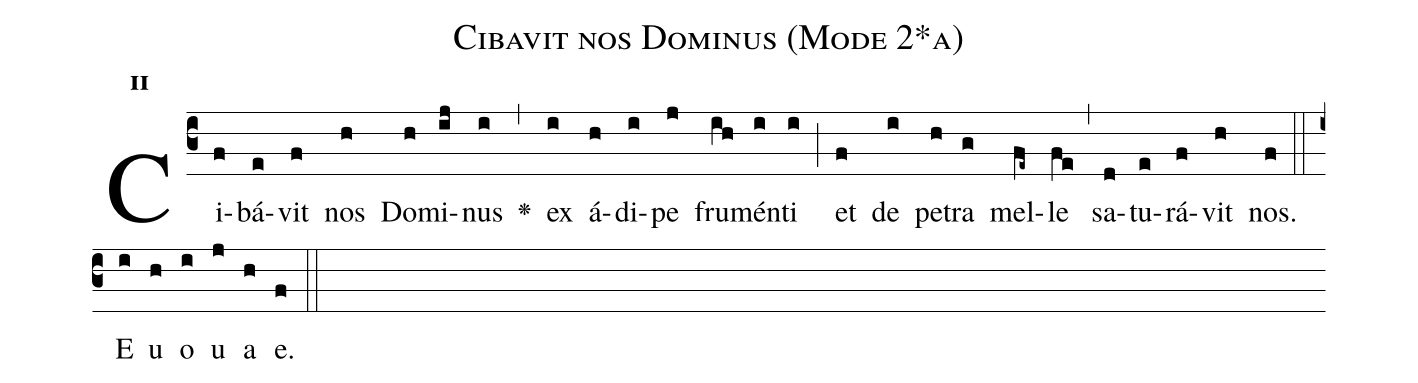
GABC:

name:Cibavit nos Dominus (Mode 2*a);
office-part:Antiphona;
mode:2;
%%
initial-style: 1;
name: Cibavit nos Dominus
book: Antiphonae & Responsoria/Tomus II, p. 124;
occasion: Hebdomada Sancta Feria V;
office-part: Laudes Ant 3;
user-notes: ;
commentary: ;
annotation: 2*a;
centering-scheme: english;
fontsize: 12;
font: OFLSortsMillGoudy;
height: 11;
width: 4.5;
%%
(c3)Ci(f)bá(e)vit(f) nos(h) Do(h)mi(ij)nus(i) <v>\greheightstar</v>(,) ex(i) á(h)di(i)pe(j) fru(ih)mén(i)ti(i) (;) et(f) de(i) pe(h)tra(g) mel(fe~)le(fe) (,) sa(d)tu(e)rá(f)vit(h) nos.(f) (::)
E(i) u(h) o(i) u(j) a(h) e.(f) (::)
